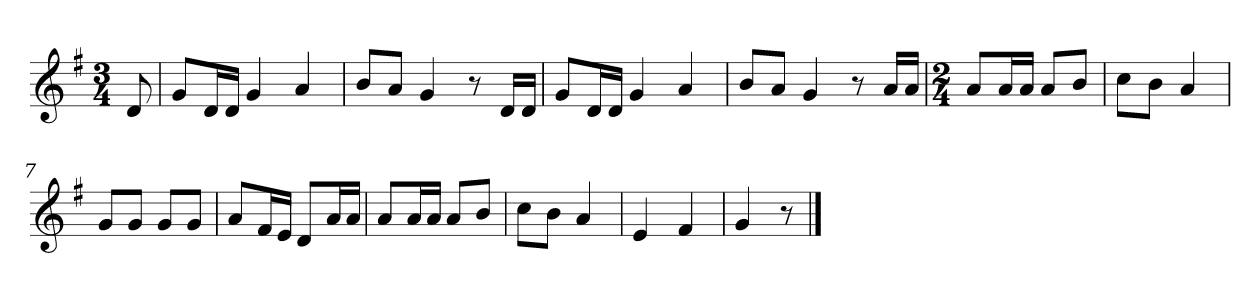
**kern
*part1
*staff1
*k[f#]
*M3/4
*MM120
=
8d
=1
8gL
16dL
16dJJ
4g
4a
=2
8bL
8aJ
4g
8r
16dLL
16dJJ
=3
8gL
16dL
16dJJ
4g
4a
=4
8bL
8aJ
4g
8r
16aLL
16aJJ
=5
*M2/4
8aL
16aL
16aJJ
8aL
8bJ
=6
8ccL
8bJ
4a
=7
8gL
8gJ
8gL
8gJ
=8
8aL
16f#L
16eJJ
8dL
16aL
16aJJ
=9
8aL
16aL
16aJJ
8aL
8bJ
=10
8ccL
8bJ
4a
=11
4e
4f#
=12
4g
8r
==
*-
